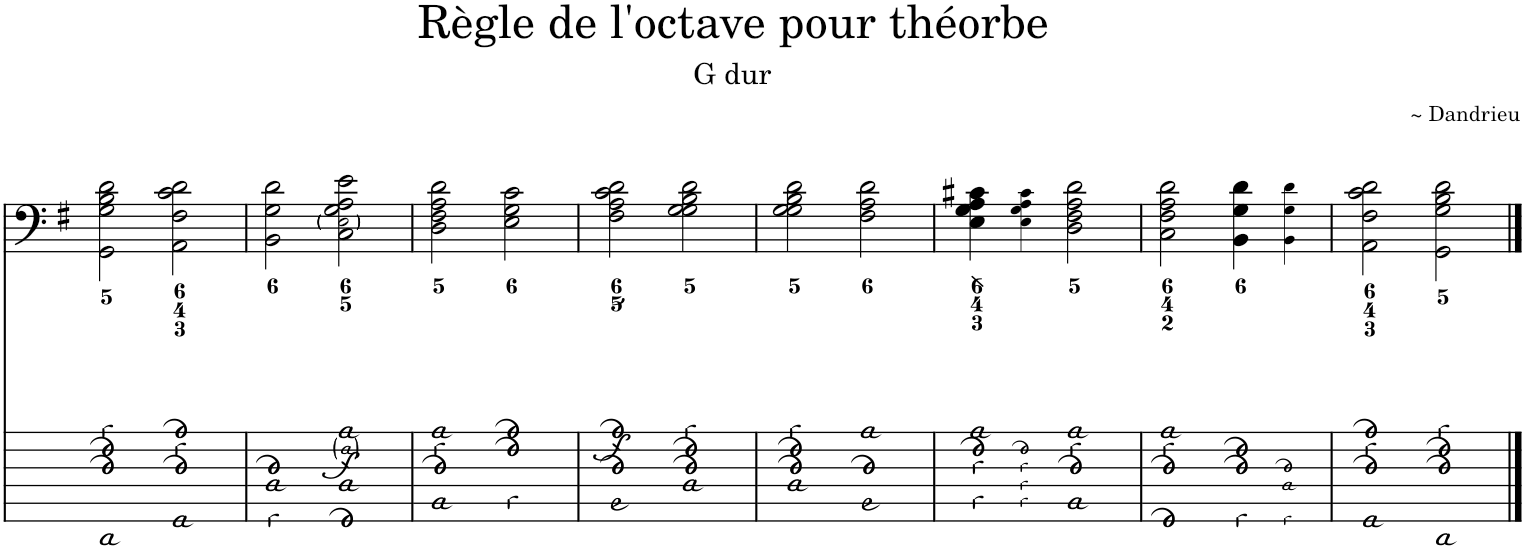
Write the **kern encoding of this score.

**kern	**kern
*part1	*part1
*staff2	*staff1
*I"Theorba	*
*I'Thb.	*
*stria6	*
*	*clefF4
*k[f#]	*k[f#]
=1	=1
2GG 2d 2G 2B	2GG\ 2G\ 2B\ 2d\
2AA 2d 2F# 2c	2AA\ 2F#\ 2c\ 2d\
=2	=2
2BB 2G 2d	2BB\ 2G\ 2d\
2C 2G 2e 2E! 2A	2C\ 2E!\ 2G\ 2A\ 2e\
=3	=3
2D 2d 2F# 2A	2D\ 2F#\ 2A\ 2d\
2E 2G 2c	2E\ 2G\ 2c\
=4	=4
2F# 2d 2A 2c	2F#\ 2A\ 2c\ 2d\
2G 2d 2G 2B	2G\ 2G\ 2B\ 2d\
=5	=5
2G 2d 2G 2B	2G\ 2G\ 2B\ 2d\
2F# 2d 2A	2F#\ 2A\ 2d\
=6	=6
4E 4c#X 4G 4A	4E\ 4G\ 4A\ 4c#X\
4E! 4A! 4c#X! 4G!	4E!\ 4G!\ 4A!\ 4c#!\
2D 2d 2F# 2A	2D\ 2F#\ 2A\ 2d\
=7	=7
2C 2d 2F# 2A	2C\ 2F#\ 2A\ 2d\
4BB 4d 4G	4BB\ 4G\ 4d\
4BB! 4G! 4d!	4BB!\ 4G!\ 4d!\
=8	=8
2AA 2d 2F# 2c	2AA\ 2F#\ 2c\ 2d\
2GG 2d 2G 2B	2GG\ 2G\ 2B\ 2d\
==	==
*-	*-
